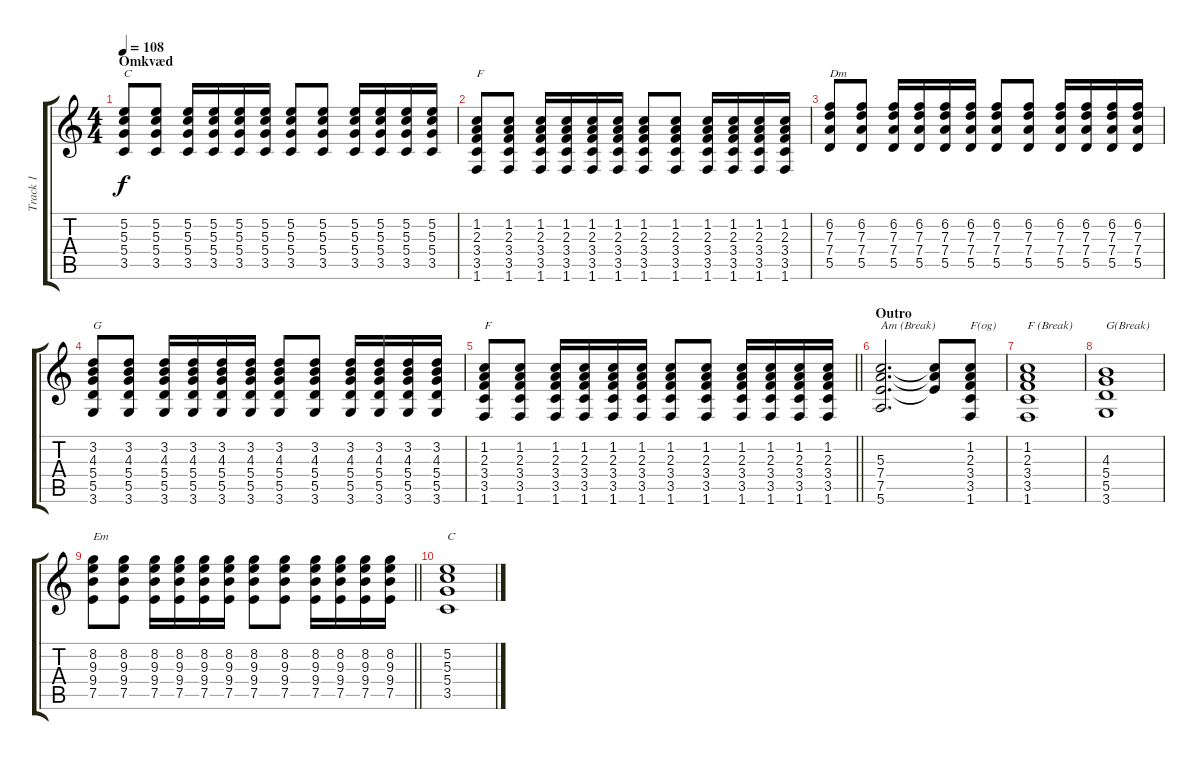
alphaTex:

\track ("Track 1" "Track 1") {instrument overdrivenguitar}
\staff {score tabs}
\tuning (E4 B3 G3 D3 A2 E2) {hide}
\ts (4 4)
\section ("" "Omkvæd")
\tempo 108
\clef g2
\ks c
(5.2 5.3 5.4 3.5).8{txt "C" dy f} (5.2 5.3 5.4 3.5).8 (5.2 5.3 5.4 3.5).16 (5.2 5.3 5.4 3.5).16 (5.2 5.3 5.4 3.5).16 (5.2 5.3 5.4 3.5).16 (5.2 5.3 5.4 3.5).8 (5.2 5.3 5.4 3.5).8 (5.2 5.3 5.4 3.5).16 (5.2 5.3 5.4 3.5).16 (5.2 5.3 5.4 3.5).16 (5.2 5.3 5.4 3.5).16 |
(1.2 2.3 3.4 3.5 1.6).8{txt "F"} (1.2 2.3 3.4 3.5 1.6).8 (1.2 2.3 3.4 3.5 1.6).16 (1.2 2.3 3.4 3.5 1.6).16 (1.2 2.3 3.4 3.5 1.6).16 (1.2 2.3 3.4 3.5 1.6).16 (1.2 2.3 3.4 3.5 1.6).8 (1.2 2.3 3.4 3.5 1.6).8 (1.2 2.3 3.4 3.5 1.6).16 (1.2 2.3 3.4 3.5 1.6).16 (1.2 2.3 3.4 3.5 1.6).16 (1.2 2.3 3.4 3.5 1.6).16 |
(6.2 7.3 7.4 5.5).8{txt "Dm"} (6.2 7.3 7.4 5.5).8 (6.2 7.3 7.4 5.5).16 (6.2 7.3 7.4 5.5).16 (6.2 7.3 7.4 5.5).16 (6.2 7.3 7.4 5.5).16 (6.2 7.3 7.4 5.5).8 (6.2 7.3 7.4 5.5).8 (6.2 7.3 7.4 5.5).16 (6.2 7.3 7.4 5.5).16 (6.2 7.3 7.4 5.5).16 (6.2 7.3 7.4 5.5).16 |
(3.2 4.3 5.4 5.5 3.6).8{txt "G"} (3.2 4.3 5.4 5.5 3.6).8 (3.2 4.3 5.4 5.5 3.6).16 (3.2 4.3 5.4 5.5 3.6).16 (3.2 4.3 5.4 5.5 3.6).16 (3.2 4.3 5.4 5.5 3.6).16 (3.2 4.3 5.4 5.5 3.6).8 (3.2 4.3 5.4 5.5 3.6).8 (3.2 4.3 5.4 5.5 3.6).16 (3.2 4.3 5.4 5.5 3.6).16 (3.2 4.3 5.4 5.5 3.6).16 (3.2 4.3 5.4 5.5 3.6).16 |
\barLineRight lightlight
(1.2 2.3 3.4 3.5 1.6).8{txt "F"} (1.2 2.3 3.4 3.5 1.6).8 (1.2 2.3 3.4 3.5 1.6).16 (1.2 2.3 3.4 3.5 1.6).16 (1.2 2.3 3.4 3.5 1.6).16 (1.2 2.3 3.4 3.5 1.6).16 (1.2 2.3 3.4 3.5 1.6).8 (1.2 2.3 3.4 3.5 1.6).8 (1.2 2.3 3.4 3.5 1.6).16 (1.2 2.3 3.4 3.5 1.6).16 (1.2 2.3 3.4 3.5 1.6).16 (1.2 2.3 3.4 3.5 1.6).16 |
\section ("" "Outro")
(5.3 7.4 7.5 5.6).2{d txt "Am (Break)"} (5.3{t} 7.4{t} 7.5{t}).8 (1.2 2.3 3.4 3.5 1.6).8{txt "F(og)"} |
(1.2 2.3 3.4 3.5 1.6).1{txt "F (Break)"} |
(4.3 5.4 5.5 3.6).1{txt "G(Break)"} |
\barLineRight lightlight
(8.2 9.3 9.4 7.5).8{txt "Em"} (8.2 9.3 9.4 7.5).8 (8.2 9.3 9.4 7.5).16 (8.2 9.3 9.4 7.5).16 (8.2 9.3 9.4 7.5).16 (8.2 9.3 9.4 7.5).16 (8.2 9.3 9.4 7.5).8 (8.2 9.3 9.4 7.5).8 (8.2 9.3 9.4 7.5).16 (8.2 9.3 9.4 7.5).16 (8.2 9.3 9.4 7.5).16 (8.2 9.3 9.4 7.5).16 |
(5.2 5.3 5.4 3.5).1{txt "C"}
